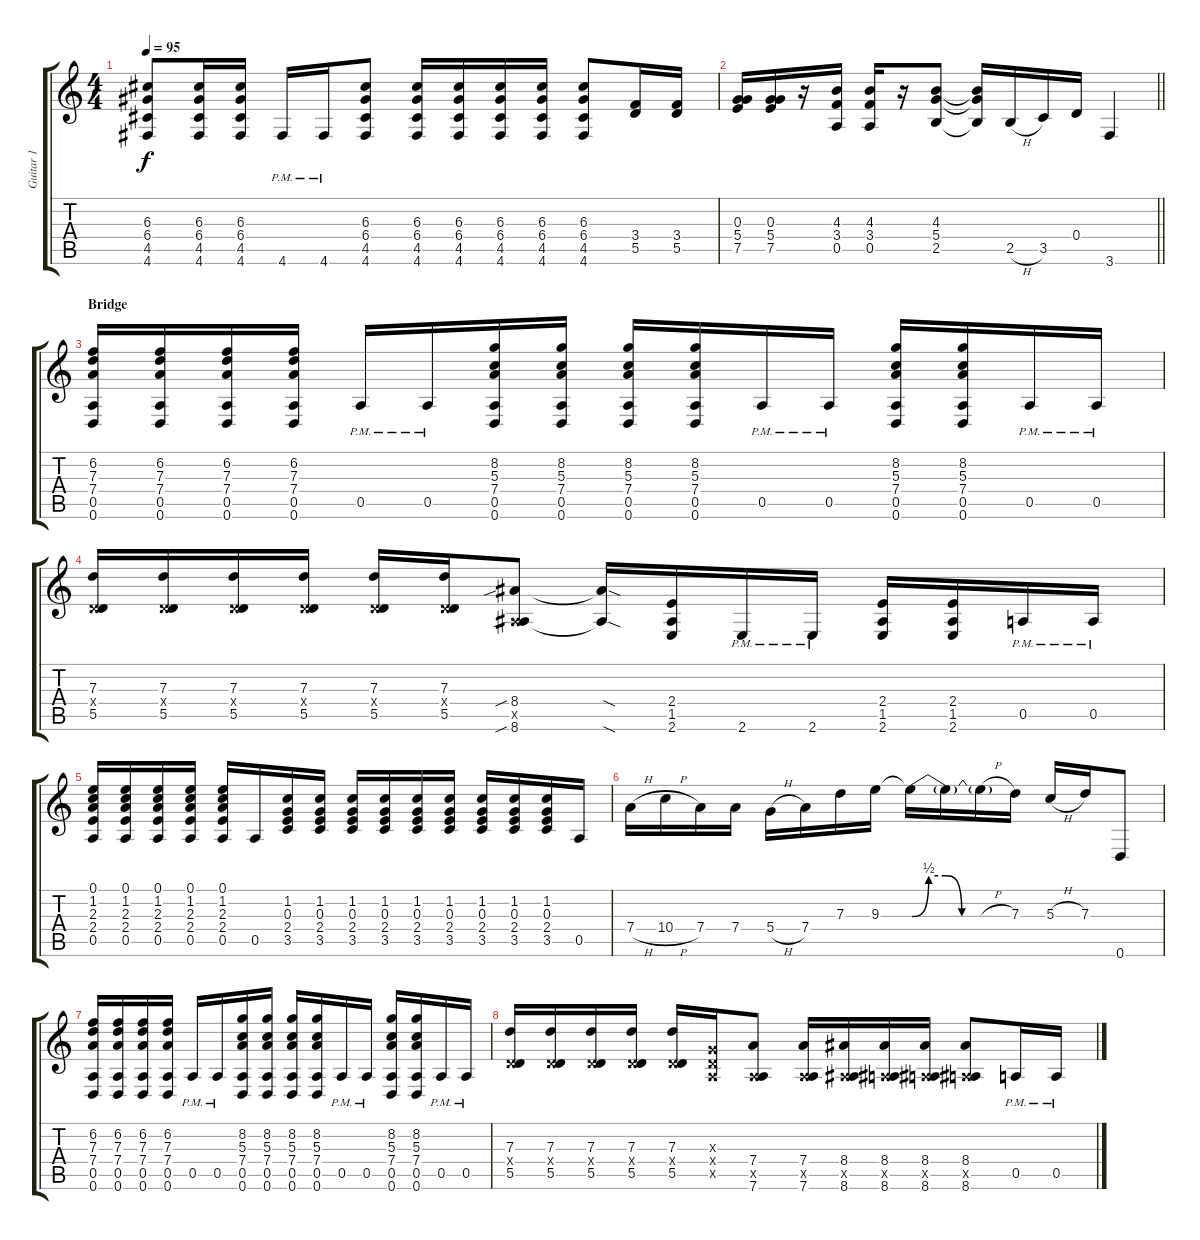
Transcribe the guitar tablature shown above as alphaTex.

\track ("Guitar 1" "Guitar 1") {instrument distortionguitar}
\staff {score tabs}
\tuning (E4 B3 G3 D3 A2 D2) {hide}
\ts (4 4)
\tempo 95
\clef g2
\ks c
(6.3 6.4 4.5 4.6).8{dy f} (6.3 6.4 4.5 4.6).16 (6.3 6.4 4.5 4.6).16 4.6{pm}.16 4.6{pm}.16 (6.3 6.4 4.5 4.6).8 (6.3 6.4 4.5 4.6).16 (6.3 6.4 4.5 4.6).16 (6.3 6.4 4.5 4.6).16 (6.3 6.4 4.5 4.6).16 (6.3 6.4 4.5 4.6).8 (3.4 5.5).16 (3.4 5.5).16 |
\barLineRight lightlight
(0.3 5.4 7.5).16 (0.3 5.4 7.5).16 r.16 (4.3 3.4 0.5).16 (4.3 3.4 0.5).16 r.16 (4.3 5.4 2.5).8 (4.3{t} 5.4{t} 2.5{t}).16 2.5{h}.16 3.5.16 0.4.16 3.6.4 |
\section ("" "Bridge")
(6.2 7.3 7.4 0.5 0.6).16{volume 16} (6.2 7.3 7.4 0.5 0.6).16 (6.2 7.3 7.4 0.5 0.6).16 (6.2 7.3 7.4 0.5 0.6).16 0.5{pm}.16 0.5{pm}.16 (8.2 5.3 7.4 0.5 0.6).16 (8.2 5.3 7.4 0.5 0.6).16 (8.2 5.3 7.4 0.5 0.6).16 (8.2 5.3 7.4 0.5 0.6).16 0.5{pm}.16 0.5{pm}.16 (8.2 5.3 7.4 0.5 0.6).16 (8.2 5.3 7.4 0.5 0.6).16 0.5{pm}.16 0.5{pm}.16 |
(7.3 0.4{x} 5.5).16 (7.3 0.4{x} 5.5).16 (7.3 0.4{x} 5.5).16 (7.3 0.4{x} 5.5).16 (7.3 0.4{x} 5.5).16 (7.3 0.4{x} 5.5).16 (8.4{sib} 0.5{x} 8.6{sib}).8 (8.4{sod t} 8.6{sod t}).16 (2.4 1.5 2.6).16 2.6{pm}.16 2.6{pm}.16 (2.4 1.5 2.6).16 (2.4 1.5 2.6).16 0.5{pm}.16 0.5{pm}.16 |
(0.1 1.2 2.3 2.4 0.5).16 (0.1 1.2 2.3 2.4 0.5).16 (0.1 1.2 2.3 2.4 0.5).16 (0.1 1.2 2.3 2.4 0.5).16 (0.1 1.2 2.3 2.4 0.5).16 0.5.16 (1.2 0.3 2.4 3.5).16 (1.2 0.3 2.4 3.5).16 (1.2 0.3 2.4 3.5).16 (1.2 0.3 2.4 3.5).16 (1.2 0.3 2.4 3.5).16 (1.2 0.3 2.4 3.5).16 (1.2 0.3 2.4 3.5).16 (1.2 0.3 2.4 3.5).16 (1.2 0.3 2.4 3.5).16 0.5.16 |
7.4{h}.16 10.4{h}.16 7.4.16 7.4.16 5.4{h}.16 7.4.16 7.3.16 9.3.16 9.3{be (custom 0 0 10 2 20 2 30 0 60 0) t}.16 9.3{t}.16 9.3{h t}.16 7.3.16 5.3{h}.16 7.3.16 0.6.8 |
(6.2 7.3 7.4 0.5 0.6).16{volume 16} (6.2 7.3 7.4 0.5 0.6).16 (6.2 7.3 7.4 0.5 0.6).16 (6.2 7.3 7.4 0.5 0.6).16 0.5{pm}.16 0.5{pm}.16 (8.2 5.3 7.4 0.5 0.6).16 (8.2 5.3 7.4 0.5 0.6).16 (8.2 5.3 7.4 0.5 0.6).16 (8.2 5.3 7.4 0.5 0.6).16 0.5{pm}.16 0.5{pm}.16 (8.2 5.3 7.4 0.5 0.6).16 (8.2 5.3 7.4 0.5 0.6).16 0.5{pm}.16 0.5{pm}.16 |
(7.3 0.4{x} 5.5).16 (7.3 0.4{x} 5.5).16 (7.3 0.4{x} 5.5).16 (7.3 0.4{x} 5.5).16 (7.3 0.4{x} 5.5).16 (0.3{x} 0.4{x} 0.5{x}).16 (7.4 0.5{x} 7.6).8 (7.4 0.5{x} 7.6).16 (8.4 0.5{x} 8.6).16 (8.4 0.5{x} 8.6).16 (8.4 0.5{x} 8.6).16 (8.4 0.5{x} 8.6).8 0.5{pm}.16 0.5{pm}.16
